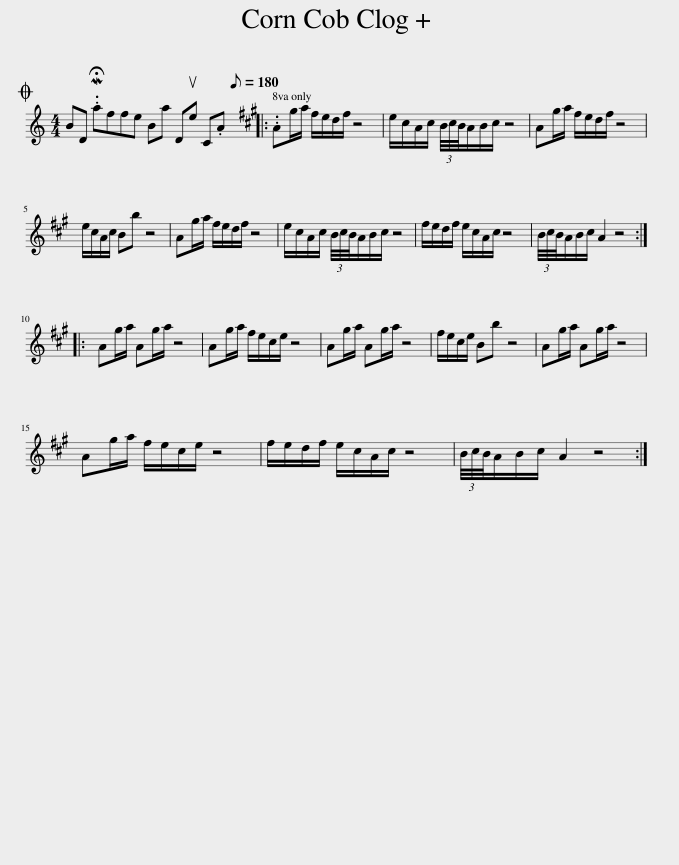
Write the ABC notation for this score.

X:1
L:1/8
M:4/4
I:linebreak $
K:C
V:1 treble
V:1
O BD .!fermata!Maffe Ba Due C.A[Q:1/8=180] |: .A^g/a/ ^f/e/d/f/ z4 | e/^c/A/c/ (3B/4c/4B/4A/B/c/ z4 | A^g/a/ ^f/e/d/f/ z4 |$ e/^c/A/c/ Bb z4 | %5
 A^g/a/ ^f/e/d/f/ z4 | e/^c/A/c/ (3B/4c/4B/4A/B/c/ z4 | ^f/e/d/f/ e/^c/A/c/ z4 | (3B/4^c/4B/4A/B/c/ A2 z4 ::$ A^g/a/ Ag/a/ z4 | %10
 A^g/a/ ^f/e/^c/e/ z4 | A^g/a/ Ag/a/ z4 | ^f/e/^c/e/ Bb z4 | A^g/a/ Ag/a/ z4 |$ A^g/a/ ^f/e/^c/e/ z4 | %15
 ^f/e/d/f/ e/^c/A/c/ z4 | (3B/4^c/4B/4A/B/c/ A2 z4 :| %17
